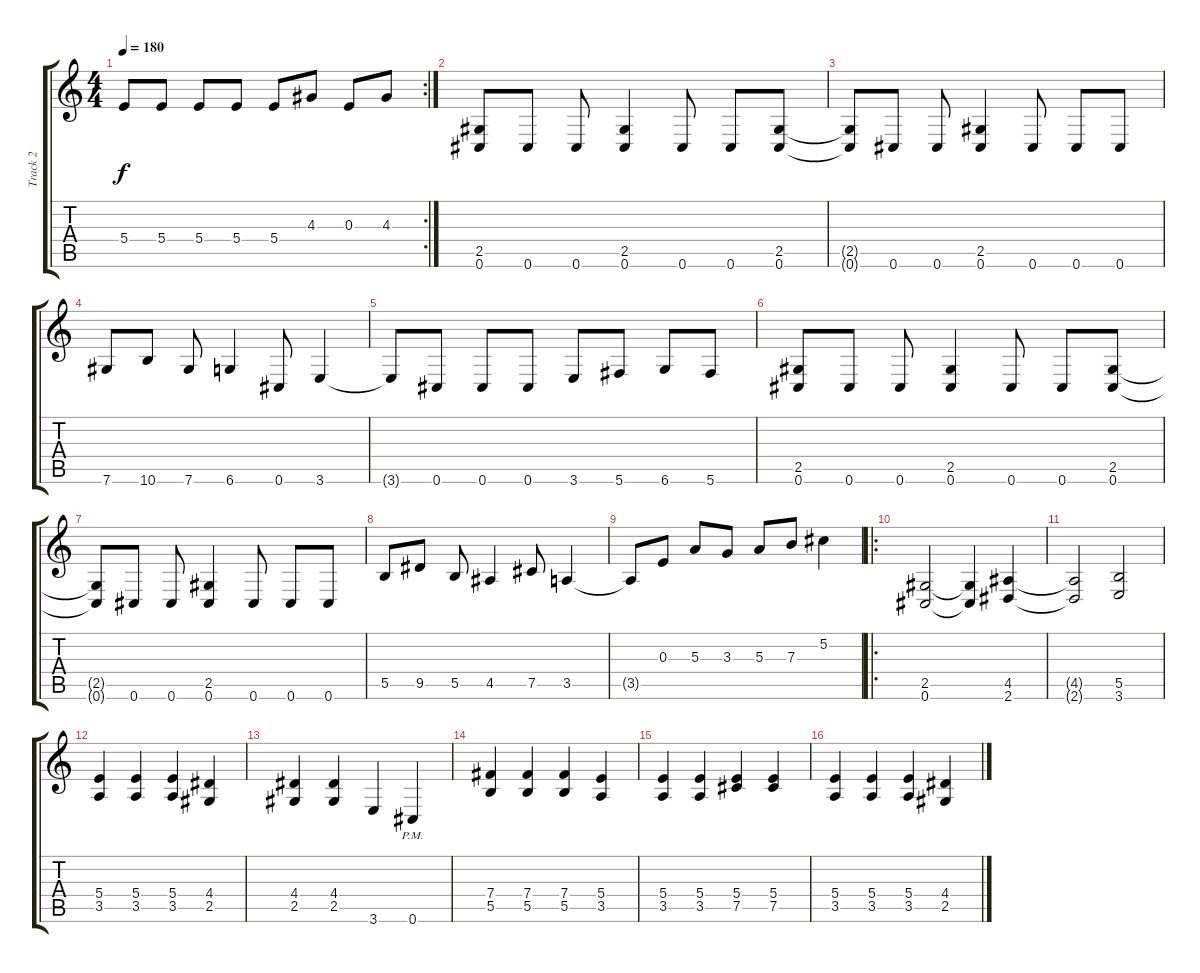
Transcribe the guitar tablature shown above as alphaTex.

\track ("Track 2" "Track 2") {instrument distortionguitar}
\staff {score tabs}
\tuning (Db4 Ab3 E3 B2 Gb2 Db2) {hide}
\rc 2
\ts (4 4)
\tempo 180
\clef g2
\ks c
5.4.8{dy f} 5.4.8 5.4.8 5.4.8 5.4.8 4.3.8 0.3.8 4.3.8 |
(2.5 0.6).8 0.6.8 0.6.8 (2.5 0.6).4 0.6.8 0.6.8 (2.5 0.6).8 |
(2.5{t} 0.6{t}).8 0.6.8 0.6.8 (2.5 0.6).4 0.6.8 0.6.8 0.6.8 |
7.6.8 10.6.8 7.6.8 6.6.4 0.6.8 3.6.4 |
3.6{t}.8 0.6.8 0.6.8 0.6.8 3.6.8 5.6.8 6.6.8 5.6.8 |
(2.5 0.6).8 0.6.8 0.6.8 (2.5 0.6).4 0.6.8 0.6.8 (2.5 0.6).8 |
(2.5{t} 0.6{t}).8 0.6.8 0.6.8 (2.5 0.6).4 0.6.8 0.6.8 0.6.8 |
5.5.8 9.5.8 5.5.8 4.5.4 7.5.8 3.5.4 |
3.5{t}.8 0.3.8 5.3.8 3.3.8 5.3.8 7.3.8 5.2.4 |
\ro
(2.5 0.6).2 (2.5{t} 0.6{t}).4 (4.5 2.6).4 |
(4.5{t} 2.6{t}).2 (5.5 3.6).2 |
(5.4 3.5).4 (5.4 3.5).4 (5.4 3.5).4 (4.4 2.5).4 |
(4.4 2.5).4 (4.4 2.5).4 3.6.4 0.6{pm}.4 |
(7.4 5.5).4 (7.4 5.5).4 (7.4 5.5).4 (5.4 3.5).4 |
(5.4 3.5).4 (5.4 3.5).4 (5.4 7.5).4 (5.4 7.5).4 |
(5.4 3.5).4 (5.4 3.5).4 (5.4 3.5).4 (4.4 2.5).4
